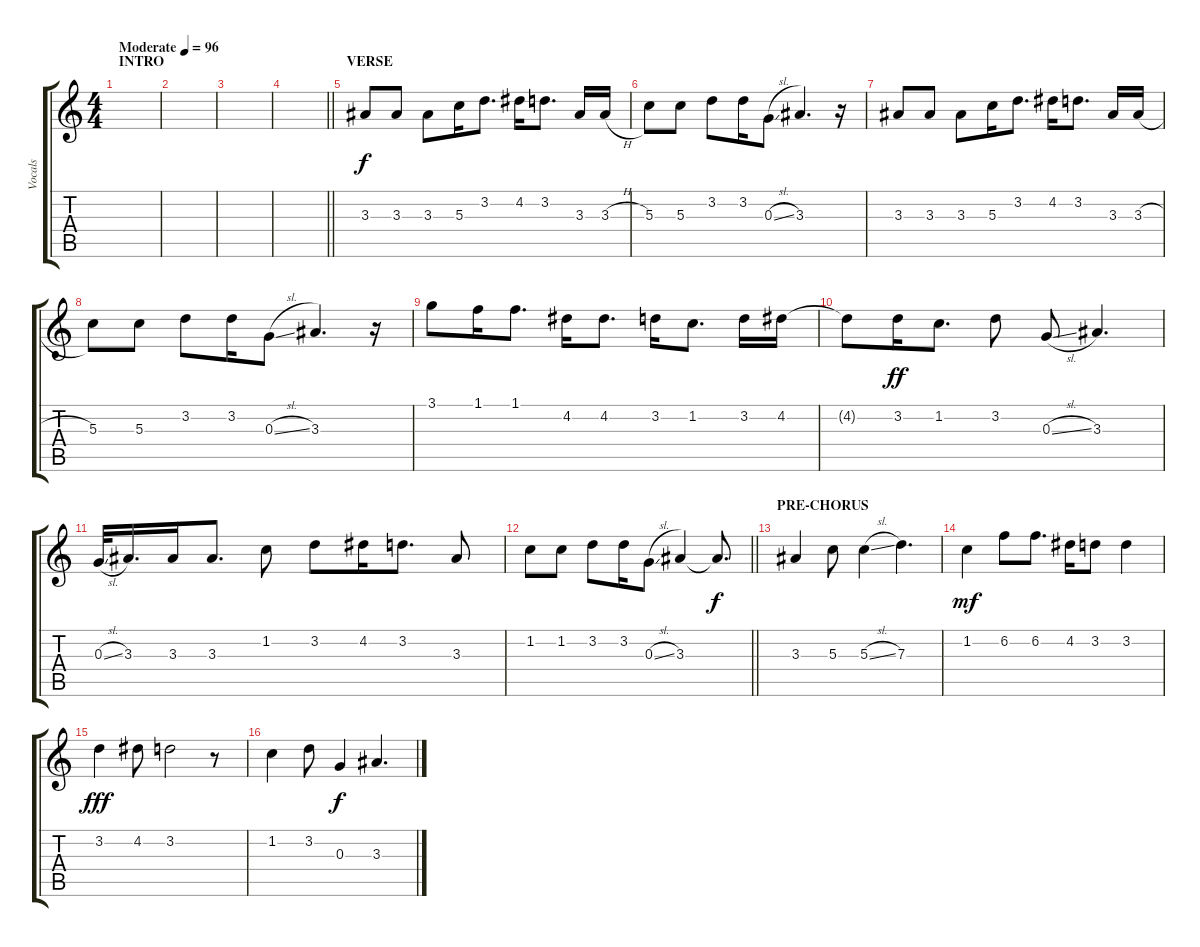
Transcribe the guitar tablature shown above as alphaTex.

\track ("Vocals" "Vocals") {instrument electricguitarjazz}
\staff {score tabs}
\tuning (E4 B3 G3 D3 A2 E2) {hide}
\ts (4 4)
\section ("" "INTRO")
\tempo (96 "Moderate")
\clef g2
\ks c
|
|
|
\barLineRight lightlight
|
\section ("" "VERSE")
3.3.8 3.3.8 3.3.8 5.3.16 3.2.8{d} 4.2.16 3.2.8{d} 3.3.16 3.3{h}.16 |
5.3.8 5.3.8 3.2.8 3.2.16 0.3{sl}.8 3.3.4{d} r.16 |
3.3.8 3.3.8 3.3.8 5.3.16 3.2.8{d} 4.2.16 3.2.8{d} 3.3.16 3.3{h}.16 |
5.3.8 5.3.8 3.2.8 3.2.16 0.3{sl}.8 3.3.4{d} r.16 |
3.1.8 1.1.16 1.1.8{d} 4.2.16 4.2.8{d} 3.2.16 1.2.8{d} 3.2.16 4.2.16 |
4.2{t}.8{dy f} 3.2.16{dy ff} 1.2.8{d} 3.2.8 0.3{sl}.8 3.3.4{d} |
0.3{sl}.32 3.3.16{d} 3.3.16 3.3.8{d} 1.2.8 3.2.8 4.2.16 3.2.8{d} 3.3.8 |
\barLineRight lightlight
1.2.8 1.2.8 3.2.8 3.2.16 0.3{sl}.8 3.3.4 3.3{t}.8{d dy f} |
\section ("" "PRE-CHORUS")
3.3.4 5.3.8 5.3{sl}.4 7.3.4{d} |
1.2.4{dy mf} 6.2.8 6.2.8{d} 4.2.16 3.2.8 3.2.4 |
3.2.4{dy fff} 4.2.8 3.2.2 r.8 |
1.2.4 3.2.8 0.3.4{dy f} 3.3.4{d}
